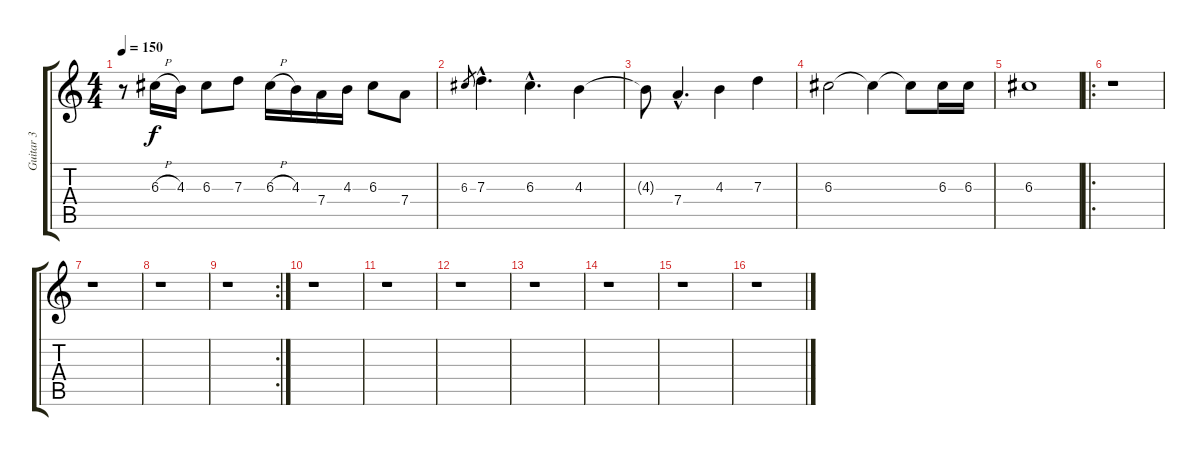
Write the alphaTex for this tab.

\track ("Guitar 3" "Guitar 3") {instrument distortionguitar}
\staff {score tabs}
\tuning (E4 B3 G3 D3 A2 E2) {hide}
\ts (4 4)
\tempo 150
\clef g2
\ks c
r.8{dy f} 6.3{h}.16 4.3.16 6.3.8 7.3.8 6.3{h}.16 4.3.16 7.4.16 4.3.16 6.3.8 7.4.8 |
6.3.8{gr} 7.3{hac}.4{d} 6.3{hac}.4{d} 4.3.4 |
4.3{t}.8 7.4{hac}.4{d} 4.3.4 7.3.4 |
6.3.2 6.3{t}.4 6.3{t}.8 6.3.16 6.3.16 |
6.3.1 |
\ro
r.1 |
r.1 |
r.1 |
\rc 2
r.1 |
r.1 |
r.1 |
r.1 |
r.1 |
r.1 |
r.1 |
r.1
